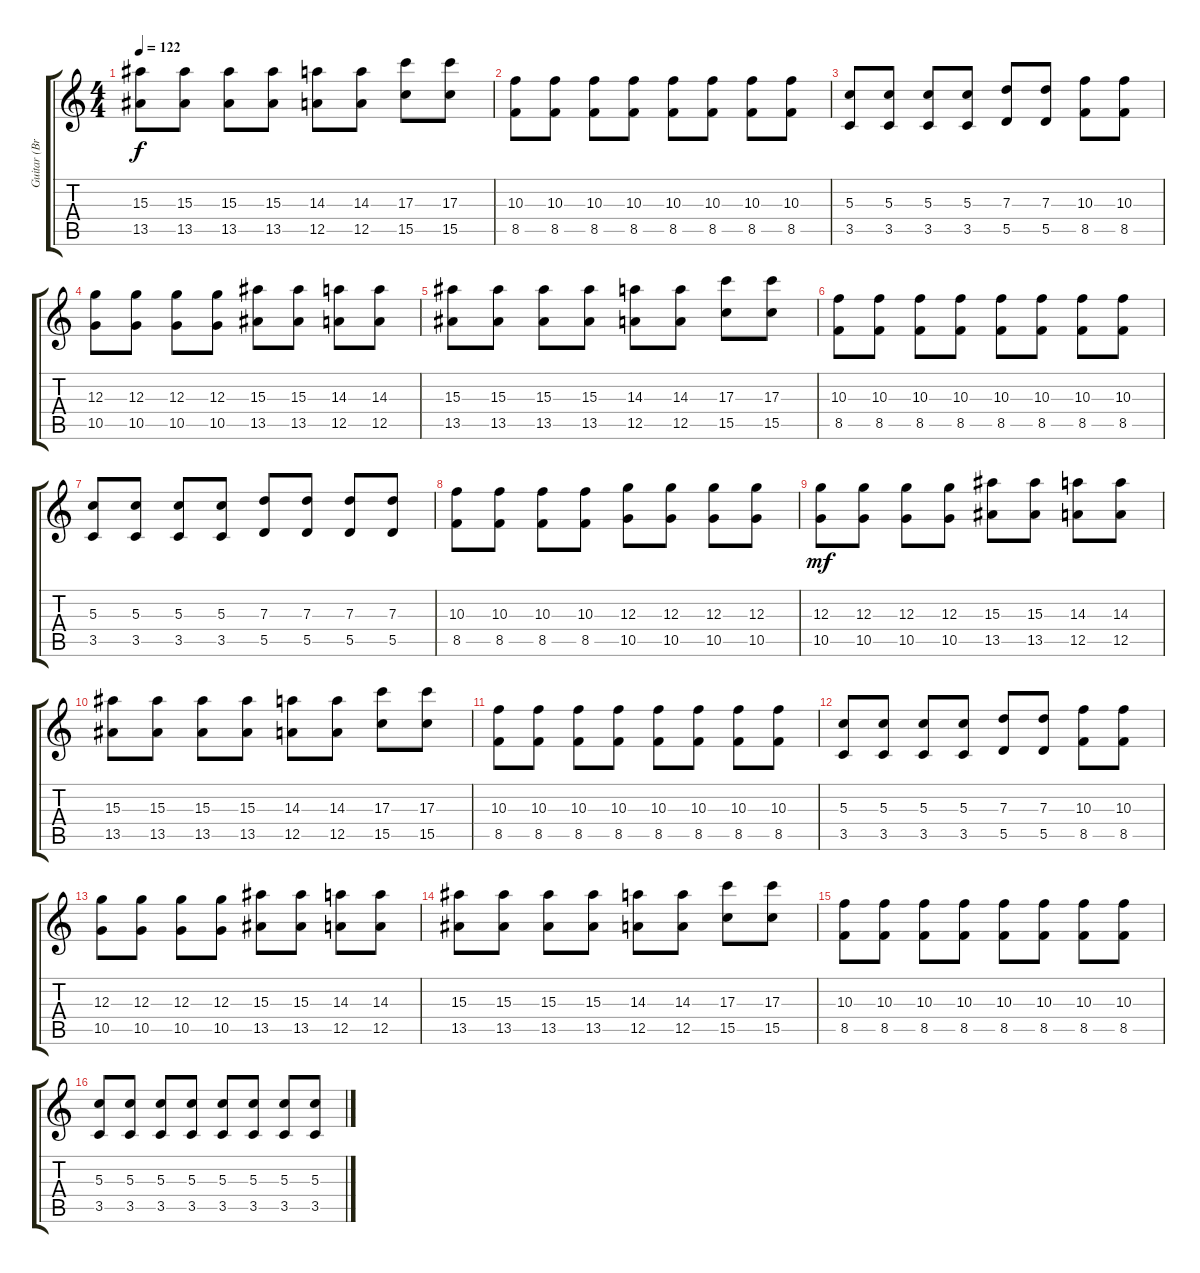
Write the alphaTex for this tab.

\track ("Guitar (Brad Delson)" "Guitar (Br") {instrument overdrivenguitar}
\staff {score tabs}
\tuning (E4 B3 G3 D3 A2 E2) {hide}
\ts (4 4)
\tempo 122
\clef g2
\ks c
(15.3 13.5).8{dy f} (15.3 13.5).8 (15.3 13.5).8 (15.3 13.5).8 (14.3 12.5).8 (14.3 12.5).8 (17.3 15.5).8 (17.3 15.5).8 |
(10.3 8.5).8 (10.3 8.5).8 (10.3 8.5).8 (10.3 8.5).8 (10.3 8.5).8 (10.3 8.5).8 (10.3 8.5).8 (10.3 8.5).8 |
(5.3 3.5).8 (5.3 3.5).8 (5.3 3.5).8 (5.3 3.5).8 (7.3 5.5).8 (7.3 5.5).8 (10.3 8.5).8 (10.3 8.5).8 |
(12.3 10.5).8 (12.3 10.5).8 (12.3 10.5).8 (12.3 10.5).8 (15.3 13.5).8 (15.3 13.5).8 (14.3 12.5).8 (14.3 12.5).8 |
(15.3 13.5).8 (15.3 13.5).8 (15.3 13.5).8 (15.3 13.5).8 (14.3 12.5).8 (14.3 12.5).8 (17.3 15.5).8 (17.3 15.5).8 |
(10.3 8.5).8 (10.3 8.5).8 (10.3 8.5).8 (10.3 8.5).8 (10.3 8.5).8 (10.3 8.5).8 (10.3 8.5).8 (10.3 8.5).8 |
(5.3 3.5).8 (5.3 3.5).8 (5.3 3.5).8 (5.3 3.5).8 (7.3 5.5).8 (7.3 5.5).8 (7.3 5.5).8 (7.3 5.5).8 |
(10.3 8.5).8 (10.3 8.5).8 (10.3 8.5).8 (10.3 8.5).8 (12.3 10.5).8 (12.3 10.5).8 (12.3 10.5).8 (12.3 10.5).8 |
(12.3 10.5).8{dy mf} (12.3 10.5).8 (12.3 10.5).8 (12.3 10.5).8 (15.3 13.5).8 (15.3 13.5).8 (14.3 12.5).8 (14.3 12.5).8 |
(15.3 13.5).8 (15.3 13.5).8 (15.3 13.5).8 (15.3 13.5).8 (14.3 12.5).8 (14.3 12.5).8 (17.3 15.5).8 (17.3 15.5).8 |
(10.3 8.5).8 (10.3 8.5).8 (10.3 8.5).8 (10.3 8.5).8 (10.3 8.5).8 (10.3 8.5).8 (10.3 8.5).8 (10.3 8.5).8 |
(5.3 3.5).8 (5.3 3.5).8 (5.3 3.5).8 (5.3 3.5).8 (7.3 5.5).8 (7.3 5.5).8 (10.3 8.5).8 (10.3 8.5).8 |
(12.3 10.5).8 (12.3 10.5).8 (12.3 10.5).8 (12.3 10.5).8 (15.3 13.5).8 (15.3 13.5).8 (14.3 12.5).8 (14.3 12.5).8 |
(15.3 13.5).8 (15.3 13.5).8 (15.3 13.5).8 (15.3 13.5).8 (14.3 12.5).8 (14.3 12.5).8 (17.3 15.5).8 (17.3 15.5).8 |
(10.3 8.5).8 (10.3 8.5).8 (10.3 8.5).8 (10.3 8.5).8 (10.3 8.5).8 (10.3 8.5).8 (10.3 8.5).8 (10.3 8.5).8 |
(5.3 3.5).8 (5.3 3.5).8 (5.3 3.5).8 (5.3 3.5).8 (5.3 3.5).8 (5.3 3.5).8 (5.3 3.5).8 (5.3 3.5).8
